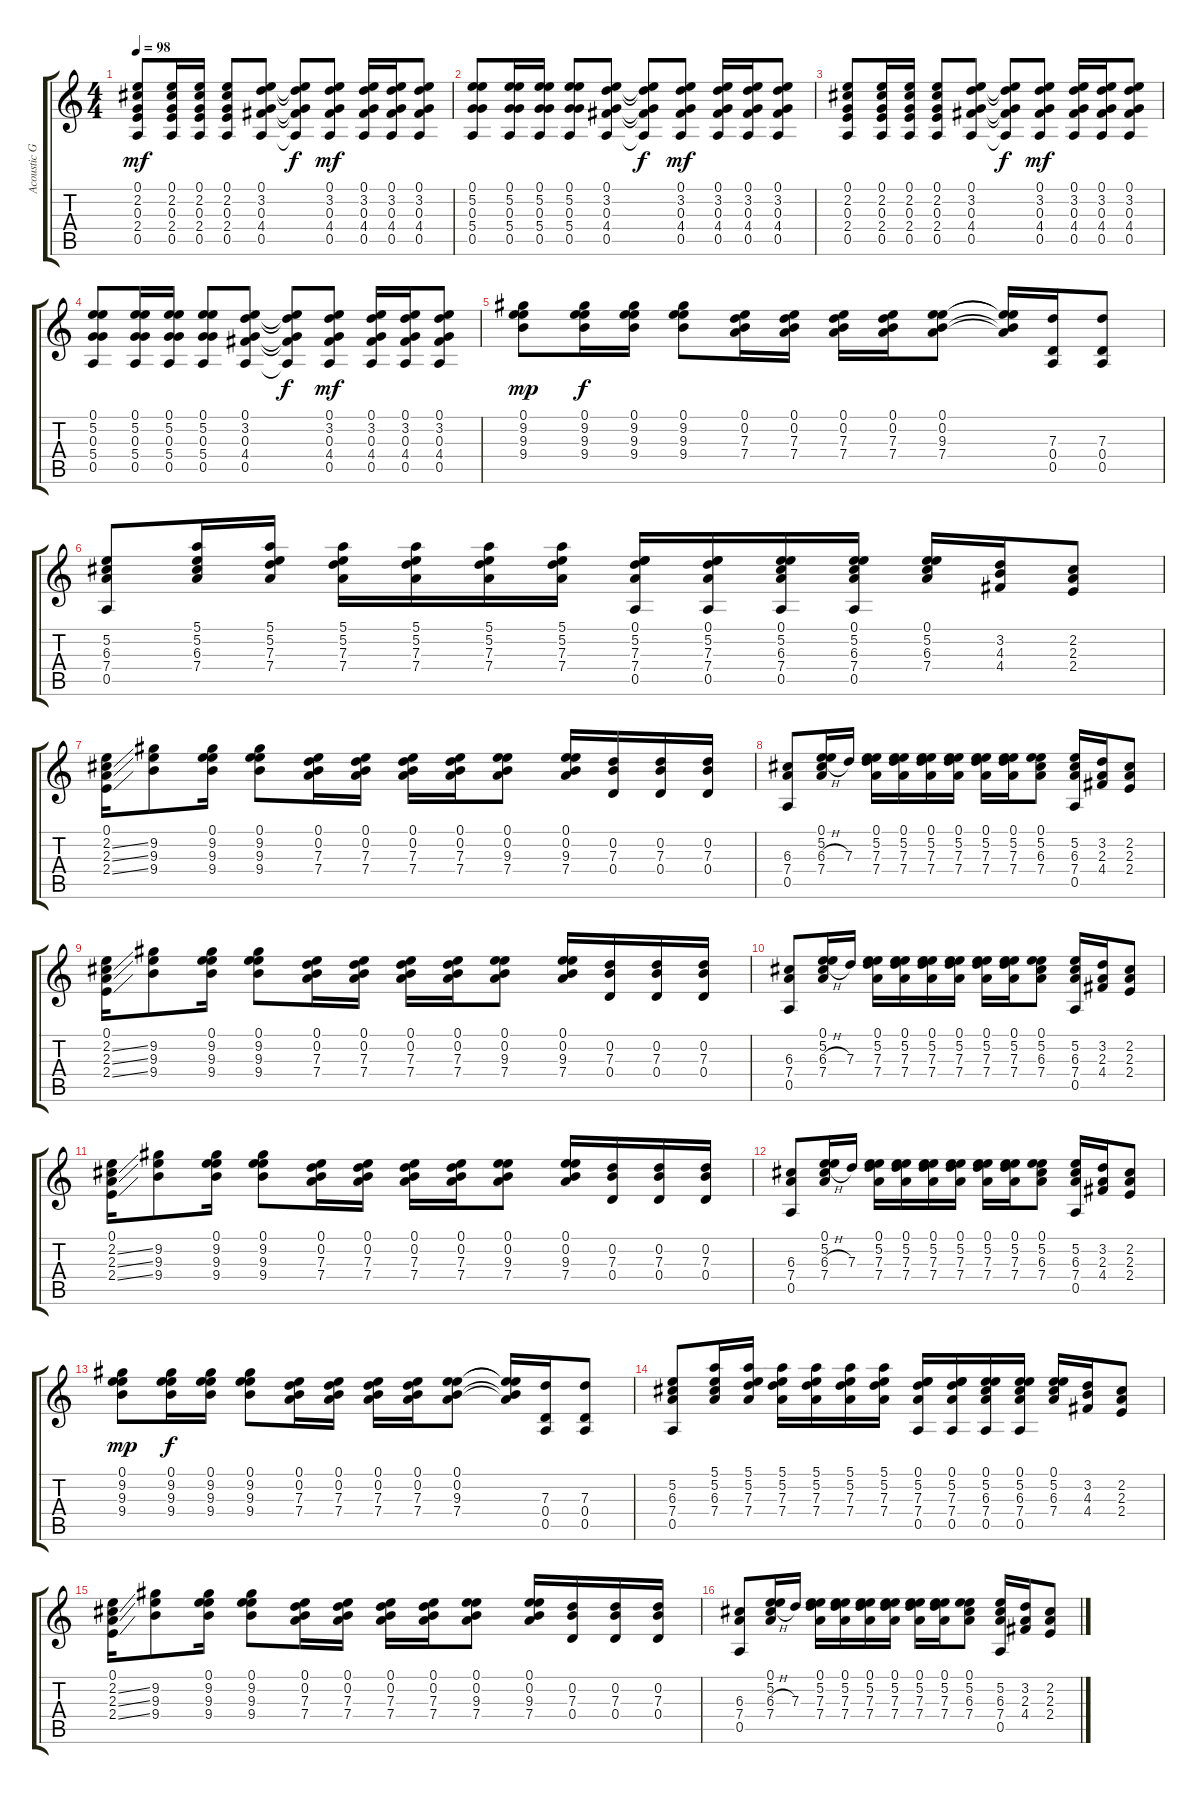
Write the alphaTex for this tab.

\track ("Acoustic Guitar" "Acoustic G") {instrument acousticguitarsteel}
\staff {score tabs}
\tuning (E4 B3 G3 D3 A2 E2) {hide}
\ts (4 4)
\tempo 98
\clef g2
\ks c
(0.1 2.2 0.3 2.4 0.5).8{dy mf} (0.1 2.2 0.3 2.4 0.5).16 (0.1 2.2 0.3 2.4 0.5).16 (0.1 2.2 0.3 2.4 0.5).8 (0.1 3.2 0.3 4.4 0.5).8 (0.1{t} 3.2{t} 0.3{t} 4.4{t} 0.5{t}).8{dy f} (0.1 3.2 0.3 4.4 0.5).8{dy mf} (0.1 3.2 0.3 4.4 0.5).16 (0.1 3.2 0.3 4.4 0.5).16 (0.1 3.2 0.3 4.4 0.5).8 |
(0.1 5.2 0.3 5.4 0.5).8 (0.1 5.2 0.3 5.4 0.5).16 (0.1 5.2 0.3 5.4 0.5).16 (0.1 5.2 0.3 5.4 0.5).8 (0.1 3.2 0.3 4.4 0.5).8 (0.1{t} 3.2{t} 0.3{t} 4.4{t} 0.5{t}).8{dy f} (0.1 3.2 0.3 4.4 0.5).8{dy mf} (0.1 3.2 0.3 4.4 0.5).16 (0.1 3.2 0.3 4.4 0.5).16 (0.1 3.2 0.3 4.4 0.5).8 |
(0.1 2.2 0.3 2.4 0.5).8 (0.1 2.2 0.3 2.4 0.5).16 (0.1 2.2 0.3 2.4 0.5).16 (0.1 2.2 0.3 2.4 0.5).8 (0.1 3.2 0.3 4.4 0.5).8 (0.1{t} 3.2{t} 0.3{t} 4.4{t} 0.5{t}).8{dy f} (0.1 3.2 0.3 4.4 0.5).8{dy mf} (0.1 3.2 0.3 4.4 0.5).16 (0.1 3.2 0.3 4.4 0.5).16 (0.1 3.2 0.3 4.4 0.5).8 |
(0.1 5.2 0.3 5.4 0.5).8 (0.1 5.2 0.3 5.4 0.5).16 (0.1 5.2 0.3 5.4 0.5).16 (0.1 5.2 0.3 5.4 0.5).8 (0.1 3.2 0.3 4.4 0.5).8 (0.1{t} 3.2{t} 0.3{t} 4.4{t} 0.5{t}).8{dy f} (0.1 3.2 0.3 4.4 0.5).8{dy mf} (0.1 3.2 0.3 4.4 0.5).16 (0.1 3.2 0.3 4.4 0.5).16 (0.1 3.2 0.3 4.4 0.5).8 |
(0.1 9.2 9.3 9.4).8{dy mp} (0.1 9.2 9.3 9.4).16{dy f} (0.1 9.2 9.3 9.4).16 (0.1 9.2 9.3 9.4).8 (0.1 0.2 7.3 7.4).16 (0.1 0.2 7.3 7.4).16 (0.1 0.2 7.3 7.4).16 (0.1 0.2 7.3 7.4).16 (0.1 0.2 9.3 7.4).8 (0.1{t} 0.2{t} 9.3{t} 7.4{t}).16 (7.3 0.4 0.5).16 (7.3 0.4 0.5).8 |
(5.2 6.3 7.4 0.5).8 (5.1 5.2 6.3 7.4).16 (5.1 5.2 7.3 7.4).16 (5.1 5.2 7.3 7.4).16 (5.1 5.2 7.3 7.4).16 (5.1 5.2 7.3 7.4).16 (5.1 5.2 7.3 7.4).16 (0.1 5.2 7.3 7.4 0.5).16 (0.1 5.2 7.3 7.4 0.5).16 (0.1 5.2 6.3 7.4 0.5).16 (0.1 5.2 6.3 7.4 0.5).16 (0.1 5.2 6.3 7.4).16 (3.2 4.3 4.4).16 (2.2 2.3 2.4).8 |
(0.1 2.2{ss} 2.3{ss} 2.4{ss}).16 (9.2 9.3 9.4).8 (0.1 9.2 9.3 9.4).16 (0.1 9.2 9.3 9.4).8 (0.1 0.2 7.3 7.4).16 (0.1 0.2 7.3 7.4).16 (0.1 0.2 7.3 7.4).16 (0.1 0.2 7.3 7.4).16 (0.1 0.2 9.3 7.4).8 (0.1 0.2 9.3 7.4).16 (0.2 7.3 0.4).16 (0.2 7.3 0.4).16 (0.2 7.3 0.4).16 |
(6.3 7.4 0.5).8 (0.1 5.2 6.3{h} 7.4).16 7.3.16 (0.1 5.2 7.3 7.4).16 (0.1 5.2 7.3 7.4).16 (0.1 5.2 7.3 7.4).16 (0.1 5.2 7.3 7.4).16 (0.1 5.2 7.3 7.4).16 (0.1 5.2 7.3 7.4).16 (0.1 5.2 6.3 7.4).8 (5.2 6.3 7.4 0.5).16 (3.2 2.3 4.4).16 (2.2 2.3 2.4).8 |
(0.1 2.2{ss} 2.3{ss} 2.4{ss}).16 (9.2 9.3 9.4).8 (0.1 9.2 9.3 9.4).16 (0.1 9.2 9.3 9.4).8 (0.1 0.2 7.3 7.4).16 (0.1 0.2 7.3 7.4).16 (0.1 0.2 7.3 7.4).16 (0.1 0.2 7.3 7.4).16 (0.1 0.2 9.3 7.4).8 (0.1 0.2 9.3 7.4).16 (0.2 7.3 0.4).16 (0.2 7.3 0.4).16 (0.2 7.3 0.4).16 |
(6.3 7.4 0.5).8 (0.1 5.2 6.3{h} 7.4).16 7.3.16 (0.1 5.2 7.3 7.4).16 (0.1 5.2 7.3 7.4).16 (0.1 5.2 7.3 7.4).16 (0.1 5.2 7.3 7.4).16 (0.1 5.2 7.3 7.4).16 (0.1 5.2 7.3 7.4).16 (0.1 5.2 6.3 7.4).8 (5.2 6.3 7.4 0.5).16 (3.2 2.3 4.4).16 (2.2 2.3 2.4).8 |
(0.1 2.2{ss} 2.3{ss} 2.4{ss}).16 (9.2 9.3 9.4).8 (0.1 9.2 9.3 9.4).16 (0.1 9.2 9.3 9.4).8 (0.1 0.2 7.3 7.4).16 (0.1 0.2 7.3 7.4).16 (0.1 0.2 7.3 7.4).16 (0.1 0.2 7.3 7.4).16 (0.1 0.2 9.3 7.4).8 (0.1 0.2 9.3 7.4).16 (0.2 7.3 0.4).16 (0.2 7.3 0.4).16 (0.2 7.3 0.4).16 |
(6.3 7.4 0.5).8 (0.1 5.2 6.3{h} 7.4).16 7.3.16 (0.1 5.2 7.3 7.4).16 (0.1 5.2 7.3 7.4).16 (0.1 5.2 7.3 7.4).16 (0.1 5.2 7.3 7.4).16 (0.1 5.2 7.3 7.4).16 (0.1 5.2 7.3 7.4).16 (0.1 5.2 6.3 7.4).8 (5.2 6.3 7.4 0.5).16 (3.2 2.3 4.4).16 (2.2 2.3 2.4).8 |
(0.1 9.2 9.3 9.4).8{dy mp} (0.1 9.2 9.3 9.4).16{dy f} (0.1 9.2 9.3 9.4).16 (0.1 9.2 9.3 9.4).8 (0.1 0.2 7.3 7.4).16 (0.1 0.2 7.3 7.4).16 (0.1 0.2 7.3 7.4).16 (0.1 0.2 7.3 7.4).16 (0.1 0.2 9.3 7.4).8 (0.1{t} 0.2{t} 9.3{t} 7.4{t}).16 (7.3 0.4 0.5).16 (7.3 0.4 0.5).8 |
(5.2 6.3 7.4 0.5).8 (5.1 5.2 6.3 7.4).16 (5.1 5.2 7.3 7.4).16 (5.1 5.2 7.3 7.4).16 (5.1 5.2 7.3 7.4).16 (5.1 5.2 7.3 7.4).16 (5.1 5.2 7.3 7.4).16 (0.1 5.2 7.3 7.4 0.5).16 (0.1 5.2 7.3 7.4 0.5).16 (0.1 5.2 6.3 7.4 0.5).16 (0.1 5.2 6.3 7.4 0.5).16 (0.1 5.2 6.3 7.4).16 (3.2 4.3 4.4).16 (2.2 2.3 2.4).8 |
(0.1 2.2{ss} 2.3{ss} 2.4{ss}).16 (9.2 9.3 9.4).8 (0.1 9.2 9.3 9.4).16 (0.1 9.2 9.3 9.4).8 (0.1 0.2 7.3 7.4).16 (0.1 0.2 7.3 7.4).16 (0.1 0.2 7.3 7.4).16 (0.1 0.2 7.3 7.4).16 (0.1 0.2 9.3 7.4).8 (0.1 0.2 9.3 7.4).16 (0.2 7.3 0.4).16 (0.2 7.3 0.4).16 (0.2 7.3 0.4).16 |
(6.3 7.4 0.5).8 (0.1 5.2 6.3{h} 7.4).16 7.3.16 (0.1 5.2 7.3 7.4).16 (0.1 5.2 7.3 7.4).16 (0.1 5.2 7.3 7.4).16 (0.1 5.2 7.3 7.4).16 (0.1 5.2 7.3 7.4).16 (0.1 5.2 7.3 7.4).16 (0.1 5.2 6.3 7.4).8 (5.2 6.3 7.4 0.5).16 (3.2 2.3 4.4).16 (2.2 2.3 2.4).8
